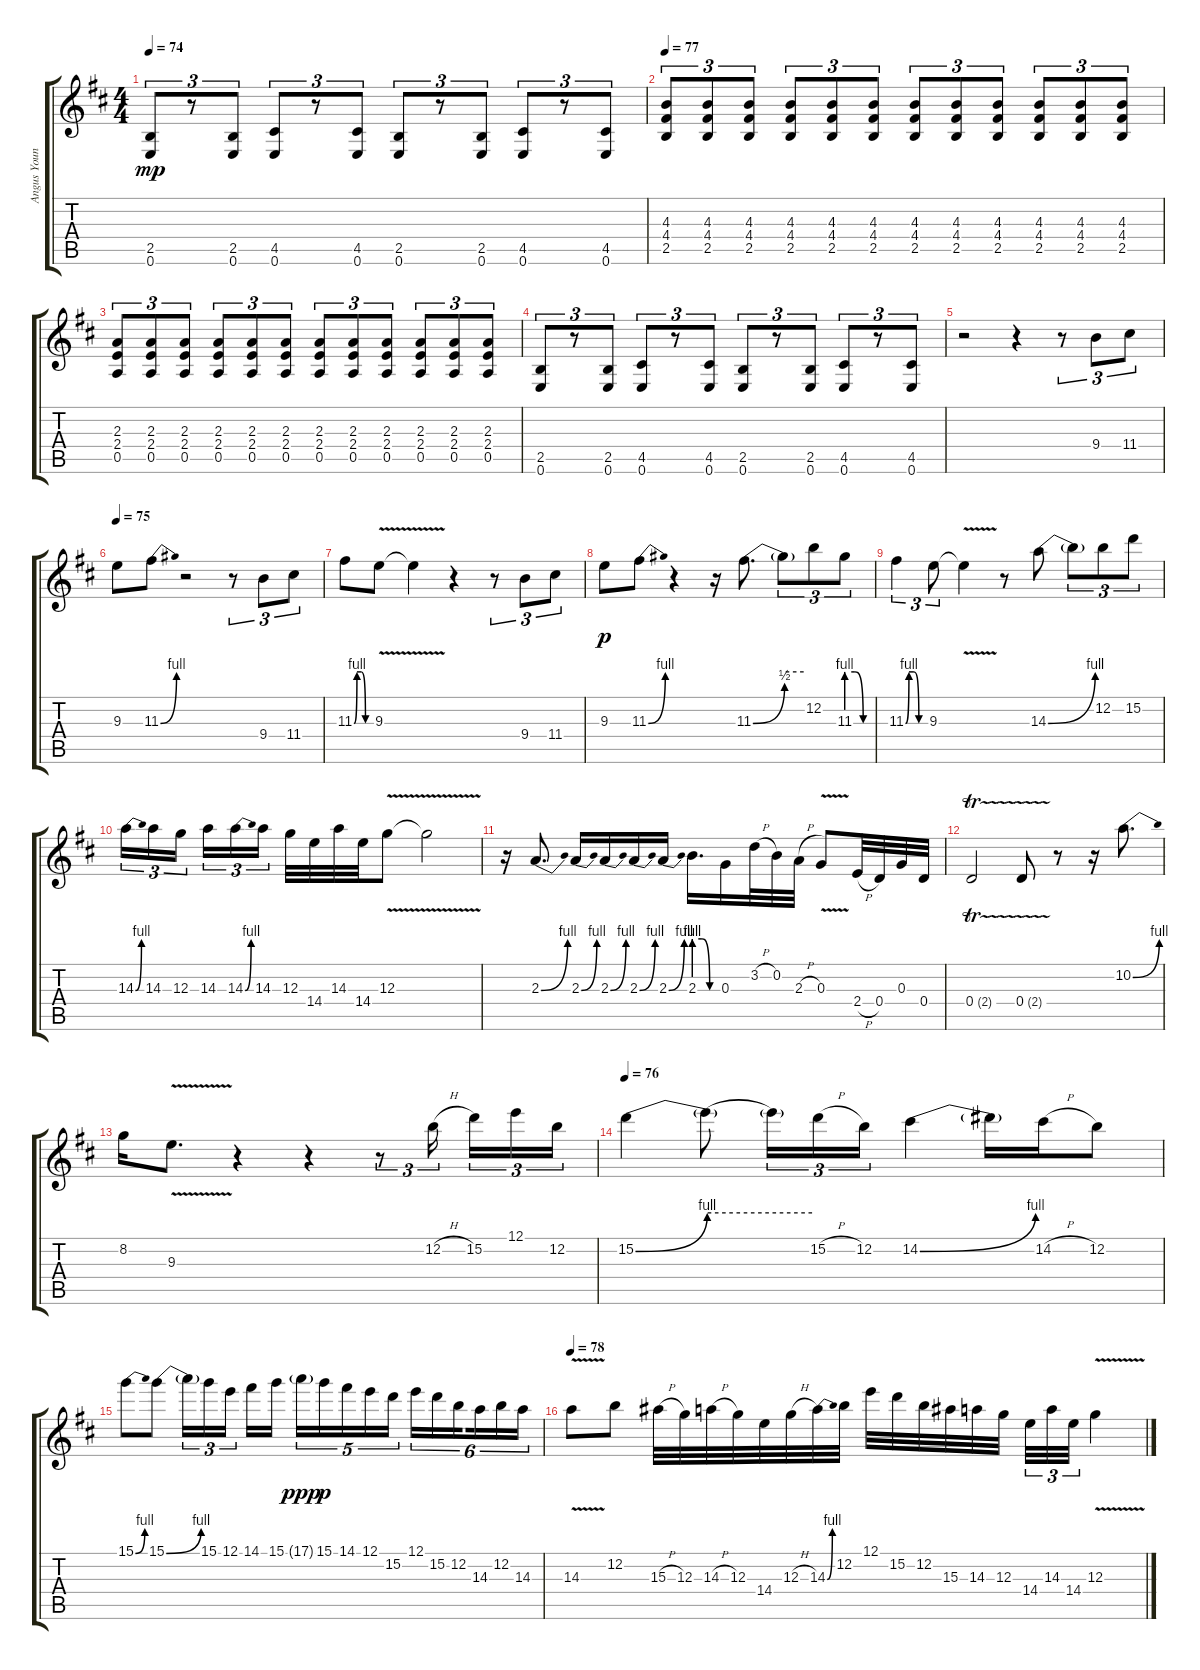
\track ("Angus Young - Lead Guitar" "Angus Youn") {instrument distortionguitar}
\staff {score tabs}
\tuning (E4 B3 G3 D3 A2 E2) {hide}
\ts (4 4)
\tempo 74
\clef g2
\ks d
(2.5 0.6).8{tu (3 2) dy mp} r.8{tu (3 2)} (2.5 0.6).8{tu (3 2)} (4.5 0.6).8{tu (3 2)} r.8{tu (3 2)} (4.5 0.6).8{tu (3 2)} (2.5 0.6).8{tu (3 2)} r.8{tu (3 2)} (2.5 0.6).8{tu (3 2)} (4.5 0.6).8{tu (3 2)} r.8{tu (3 2)} (4.5 0.6).8{tu (3 2)} |
\tempo 77
(4.3 4.4 2.5).8{tu (3 2)} (4.3 4.4 2.5).8{tu (3 2)} (4.3 4.4 2.5).8{tu (3 2)} (4.3 4.4 2.5).8{tu (3 2)} (4.3 4.4 2.5).8{tu (3 2)} (4.3 4.4 2.5).8{tu (3 2)} (4.3 4.4 2.5).8{tu (3 2)} (4.3 4.4 2.5).8{tu (3 2)} (4.3 4.4 2.5).8{tu (3 2)} (4.3 4.4 2.5).8{tu (3 2)} (4.3 4.4 2.5).8{tu (3 2)} (4.3 4.4 2.5).8{tu (3 2)} |
(2.3 2.4 0.5).8{tu (3 2)} (2.3 2.4 0.5).8{tu (3 2)} (2.3 2.4 0.5).8{tu (3 2)} (2.3 2.4 0.5).8{tu (3 2)} (2.3 2.4 0.5).8{tu (3 2)} (2.3 2.4 0.5).8{tu (3 2)} (2.3 2.4 0.5).8{tu (3 2)} (2.3 2.4 0.5).8{tu (3 2)} (2.3 2.4 0.5).8{tu (3 2)} (2.3 2.4 0.5).8{tu (3 2)} (2.3 2.4 0.5).8{tu (3 2)} (2.3 2.4 0.5).8{tu (3 2)} |
(2.5 0.6).8{tu (3 2)} r.8{tu (3 2)} (2.5 0.6).8{tu (3 2)} (4.5 0.6).8{tu (3 2)} r.8{tu (3 2)} (4.5 0.6).8{tu (3 2)} (2.5 0.6).8{tu (3 2)} r.8{tu (3 2)} (2.5 0.6).8{tu (3 2)} (4.5 0.6).8{tu (3 2)} r.8{tu (3 2)} (4.5 0.6).8{tu (3 2)} |
r.2 r.4 r.8{tu (3 2)} 9.4.8{tu (3 2)} 11.4.8{tu (3 2)} |
\tempo 75
9.3.8 11.3{be (bend 0 0 60 4)}.8 r.2 r.8{tu (3 2)} 9.4.8{tu (3 2)} 11.4.8{tu (3 2)} |
11.3{be (custom 0 0 10 4 25 4 40 0 60 0)}.8 9.3{v}.8 9.3{v t}.4 r.4 r.8{tu (3 2)} 9.4.8{tu (3 2)} 11.4.8{tu (3 2)} |
9.3.8{dy p} 11.3{be (bend 0 0 60 4)}.8 r.4 r.16 11.3{be (bend 0 0 60 2)}.8{d} 11.3{be (hold 0 4 60 4) t}.8{tu (3 2)} 12.2.8{tu (3 2)} 11.3{be (custom 0 4 20 4 40 0 60 0)}.8{tu (3 2)} |
11.3{be (custom 0 0 10 4 25 4 40 0 60 0)}.4{tu (3 2)} 9.3.8{tu (3 2)} 9.3{v t}.4 r.8 14.3{be (bend 0 0 60 4)}.8 14.3{t}.8{tu (3 2)} 12.2.8{tu (3 2)} 15.2.8{tu (3 2)} |
14.3{be (bend 0 0 60 4)}.16{tu (3 2)} 14.3.16{tu (3 2)} 12.3.16{tu (3 2) beam splitsecondary} 14.3.16{tu (3 2)} 14.3{be (bend 0 0 60 4)}.16{tu (3 2)} 14.3.16{tu (3 2)} 12.3.32 14.4.32 14.3.32 14.4.32 12.3{v}.8 12.3{v t}.2 |
r.16 2.3{be (bend 0 0 60 4)}.8{d} 2.3{be (bend 0 0 60 4)}.16 2.3{be (bend 0 0 60 4)}.16 2.3{be (bend 0 0 60 4)}.16 2.3{be (bend 0 0 60 4)}.16 2.3{be (custom 0 4 20 4 40 0 60 0)}.16{d} 0.3.16 3.2{h}.32 0.2.32 2.3{h}.32 0.3{v}.8 2.4{h}.32 0.4.32 0.3.32 0.4.32 |
0.4{tr (2 32)}.2 0.4{tr (2 32)}.8 r.8 r.16 10.2{be (bend 0 0 60 4)}.8{d} |
8.2.16 9.3{v}.8{d} r.4 r.4 r.8{tu (3 2)} 12.2{h}.16{tu (3 2) beam splitsecondary} 15.2.16{tu (3 2)} 12.1.16{tu (3 2)} 12.2.16{tu (3 2)} |
\tempo 76
15.2{be (bend 0 0 60 4)}.4 15.2{be (hold 0 4 60 4) t}.8 15.2{t}.16{tu (3 2)} 15.2{h}.16{tu (3 2)} 12.2.16{tu (3 2)} 14.2{be (bend 0 0 60 4)}.4 14.2{t}.16 14.2{h}.16 12.2.8 |
15.1{be (bend 0 0 60 4)}.8 15.1{be (bend 0 0 60 4)}.8 15.1{t}.16{tu (3 2)} 15.1.16{tu (3 2)} 12.1.16{tu (3 2) beam splitsecondary} 14.1.16 15.1.16 17.1{g}.16{tu (5 4) dy ppp} 15.1.16{tu (5 4) dy p} 14.1.16{tu (5 4)} 12.1.16{tu (5 4)} 15.2.16{tu (5 4)} 12.1.16{tu (6 4)} 15.2.16{tu (6 4)} 12.2.16{tu (6 4) beam splitsecondary} 14.3.16{tu (6 4)} 12.2.16{tu (6 4)} 14.3.16{tu (6 4)} |
\tempo 78
14.3{v}.8 12.2.8 15.3{h}.32 12.3.32 14.3{h}.32 12.3.32 14.4.32 12.3{h}.32 14.3{be (bend 0 0 60 4)}.32 12.2.32 12.1.32 15.2.32 12.2.32 15.3.32 14.3.32 12.3.32{beam splitsecondary} 14.4.32{tu (3 2)} 14.3.32{tu (3 2)} 14.4.32{tu (3 2)} 12.3{v}.4
